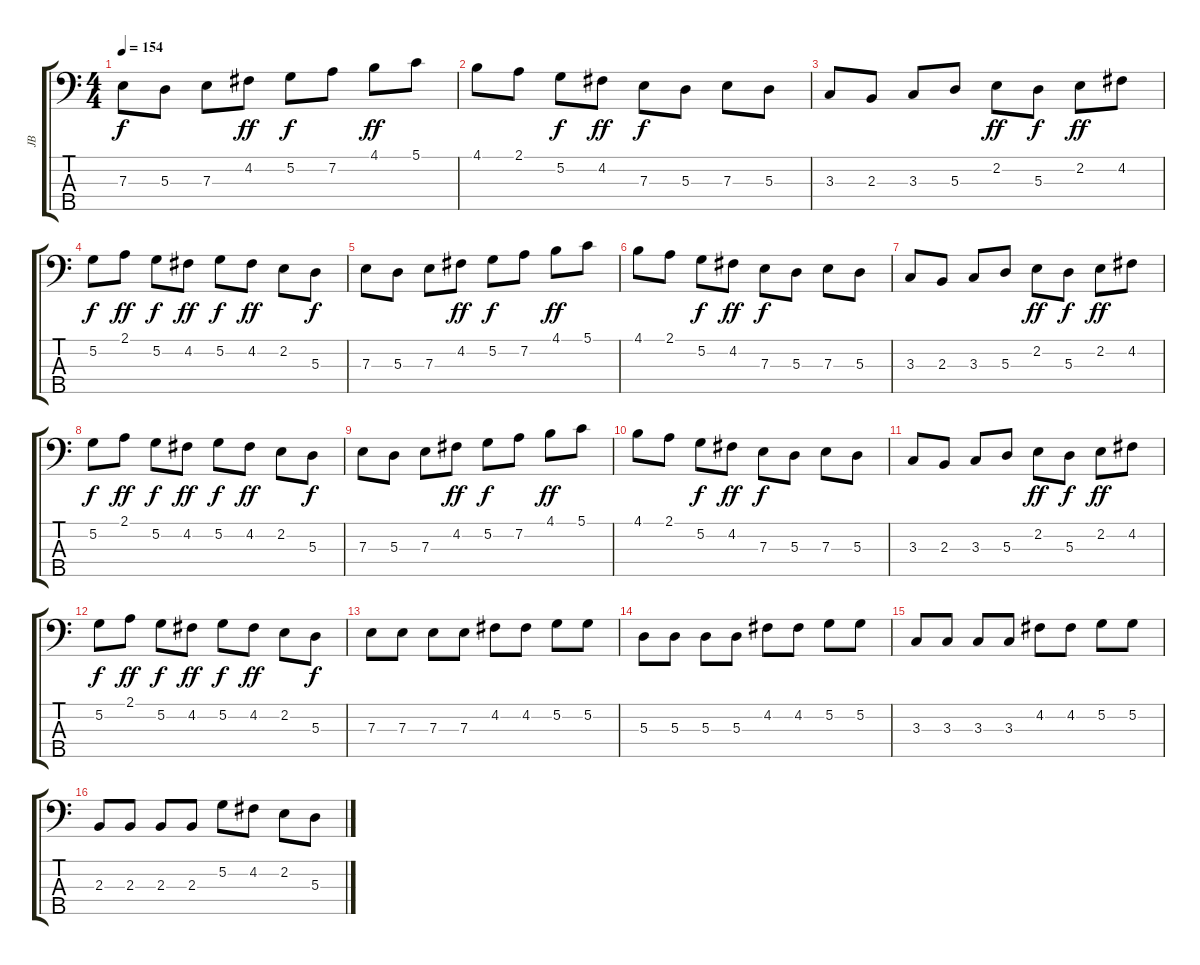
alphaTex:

\track ("JB" "JB") {instrument electricbassfinger}
\staff {score tabs}
\tuning (G2 D2 A1 E1 B0) {hide}
\ts (4 4)
\tempo 154
\clef f4
\ks c
7.3.8{dy f} 5.3.8 7.3.8 4.2.8{dy ff} 5.2.8{dy f} 7.2.8 4.1.8{dy ff} 5.1.8 |
4.1.8 2.1.8 5.2.8{dy f} 4.2.8{dy ff} 7.3.8{dy f} 5.3.8 7.3.8 5.3.8 |
3.3.8 2.3.8 3.3.8 5.3.8 2.2.8{dy ff} 5.3.8{dy f} 2.2.8{dy ff} 4.2.8 |
5.2.8{dy f} 2.1.8{dy ff} 5.2.8{dy f} 4.2.8{dy ff} 5.2.8{dy f} 4.2.8{dy ff} 2.2.8 5.3.8{dy f} |
7.3.8 5.3.8 7.3.8 4.2.8{dy ff} 5.2.8{dy f} 7.2.8 4.1.8{dy ff} 5.1.8 |
4.1.8 2.1.8 5.2.8{dy f} 4.2.8{dy ff} 7.3.8{dy f} 5.3.8 7.3.8 5.3.8 |
3.3.8 2.3.8 3.3.8 5.3.8 2.2.8{dy ff} 5.3.8{dy f} 2.2.8{dy ff} 4.2.8 |
5.2.8{dy f} 2.1.8{dy ff} 5.2.8{dy f} 4.2.8{dy ff} 5.2.8{dy f} 4.2.8{dy ff} 2.2.8 5.3.8{dy f} |
7.3.8 5.3.8 7.3.8 4.2.8{dy ff} 5.2.8{dy f} 7.2.8 4.1.8{dy ff} 5.1.8 |
4.1.8 2.1.8 5.2.8{dy f} 4.2.8{dy ff} 7.3.8{dy f} 5.3.8 7.3.8 5.3.8 |
3.3.8 2.3.8 3.3.8 5.3.8 2.2.8{dy ff} 5.3.8{dy f} 2.2.8{dy ff} 4.2.8 |
5.2.8{dy f} 2.1.8{dy ff} 5.2.8{dy f} 4.2.8{dy ff} 5.2.8{dy f} 4.2.8{dy ff} 2.2.8 5.3.8{dy f} |
7.3.8 7.3.8 7.3.8 7.3.8 4.2.8 4.2.8 5.2.8 5.2.8 |
5.3.8 5.3.8 5.3.8 5.3.8 4.2.8 4.2.8 5.2.8 5.2.8 |
3.3.8 3.3.8 3.3.8 3.3.8 4.2.8 4.2.8 5.2.8 5.2.8 |
2.3.8 2.3.8 2.3.8 2.3.8 5.2.8 4.2.8 2.2.8 5.3.8
